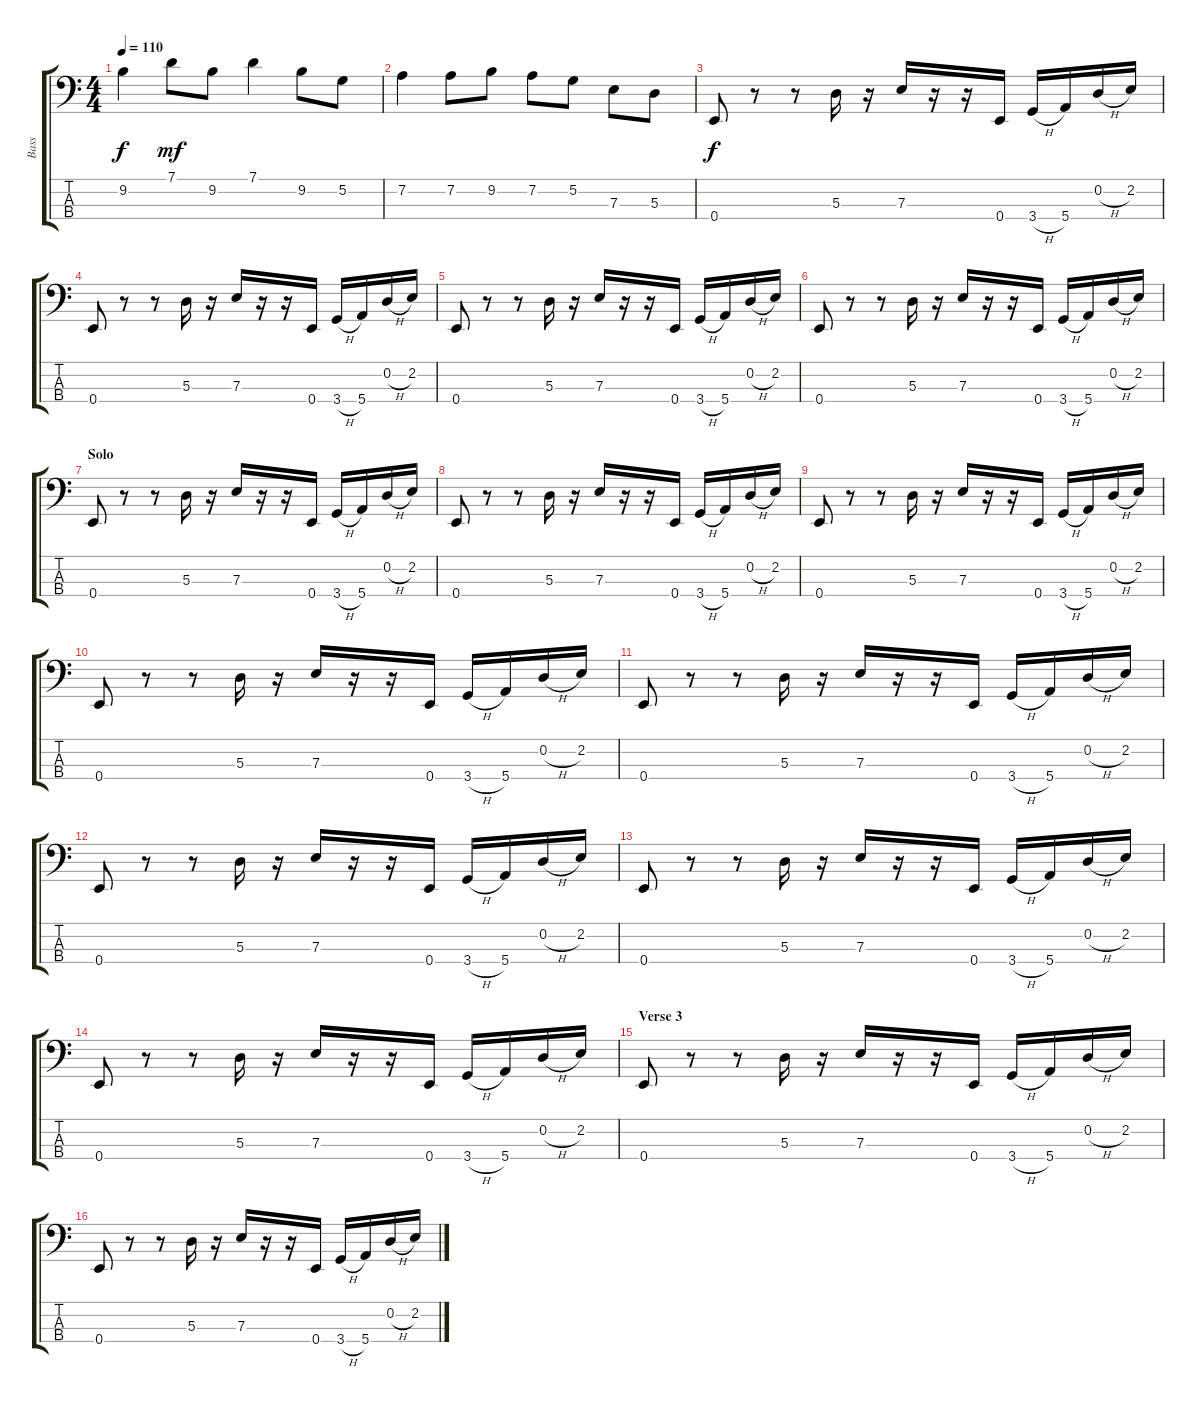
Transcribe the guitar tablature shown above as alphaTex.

\track ("Bass" "Bass") {instrument electricbassfinger}
\staff {score tabs}
\tuning (G2 D2 A1 E1) {hide}
\ts (4 4)
\tempo 110
\clef f4
\ks c
9.2.4{dy f} 7.1.8{dy mf} 9.2.8 7.1.4 9.2.8 5.2.8 |
7.2.4 7.2.8 9.2.8 7.2.8 5.2.8 7.3.8 5.3.8 |
0.4.8{dy f} r.8 r.8 5.3.16 r.16 7.3.16 r.16 r.16 0.4.16 3.4{h}.16 5.4.16 0.2{h}.16 2.2.16 |
0.4.8 r.8 r.8 5.3.16 r.16 7.3.16 r.16 r.16 0.4.16 3.4{h}.16 5.4.16 0.2{h}.16 2.2.16 |
0.4.8 r.8 r.8 5.3.16 r.16 7.3.16 r.16 r.16 0.4.16 3.4{h}.16 5.4.16 0.2{h}.16 2.2.16 |
0.4.8 r.8 r.8 5.3.16 r.16 7.3.16 r.16 r.16 0.4.16 3.4{h}.16 5.4.16 0.2{h}.16 2.2.16 |
\section ("" "Solo")
0.4.8 r.8 r.8 5.3.16 r.16 7.3.16 r.16 r.16 0.4.16 3.4{h}.16 5.4.16 0.2{h}.16 2.2.16 |
0.4.8 r.8 r.8 5.3.16 r.16 7.3.16 r.16 r.16 0.4.16 3.4{h}.16 5.4.16 0.2{h}.16 2.2.16 |
0.4.8 r.8 r.8 5.3.16 r.16 7.3.16 r.16 r.16 0.4.16 3.4{h}.16 5.4.16 0.2{h}.16 2.2.16 |
0.4.8 r.8 r.8 5.3.16 r.16 7.3.16 r.16 r.16 0.4.16 3.4{h}.16 5.4.16 0.2{h}.16 2.2.16 |
0.4.8 r.8 r.8 5.3.16 r.16 7.3.16 r.16 r.16 0.4.16 3.4{h}.16 5.4.16 0.2{h}.16 2.2.16 |
0.4.8 r.8 r.8 5.3.16 r.16 7.3.16 r.16 r.16 0.4.16 3.4{h}.16 5.4.16 0.2{h}.16 2.2.16 |
0.4.8 r.8 r.8 5.3.16 r.16 7.3.16 r.16 r.16 0.4.16 3.4{h}.16 5.4.16 0.2{h}.16 2.2.16 |
0.4.8 r.8 r.8 5.3.16 r.16 7.3.16 r.16 r.16 0.4.16 3.4{h}.16 5.4.16 0.2{h}.16 2.2.16 |
\section ("" "Verse 3")
0.4.8 r.8 r.8 5.3.16 r.16 7.3.16 r.16 r.16 0.4.16 3.4{h}.16 5.4.16 0.2{h}.16 2.2.16 |
0.4.8 r.8 r.8 5.3.16 r.16 7.3.16 r.16 r.16 0.4.16 3.4{h}.16 5.4.16 0.2{h}.16 2.2.16
